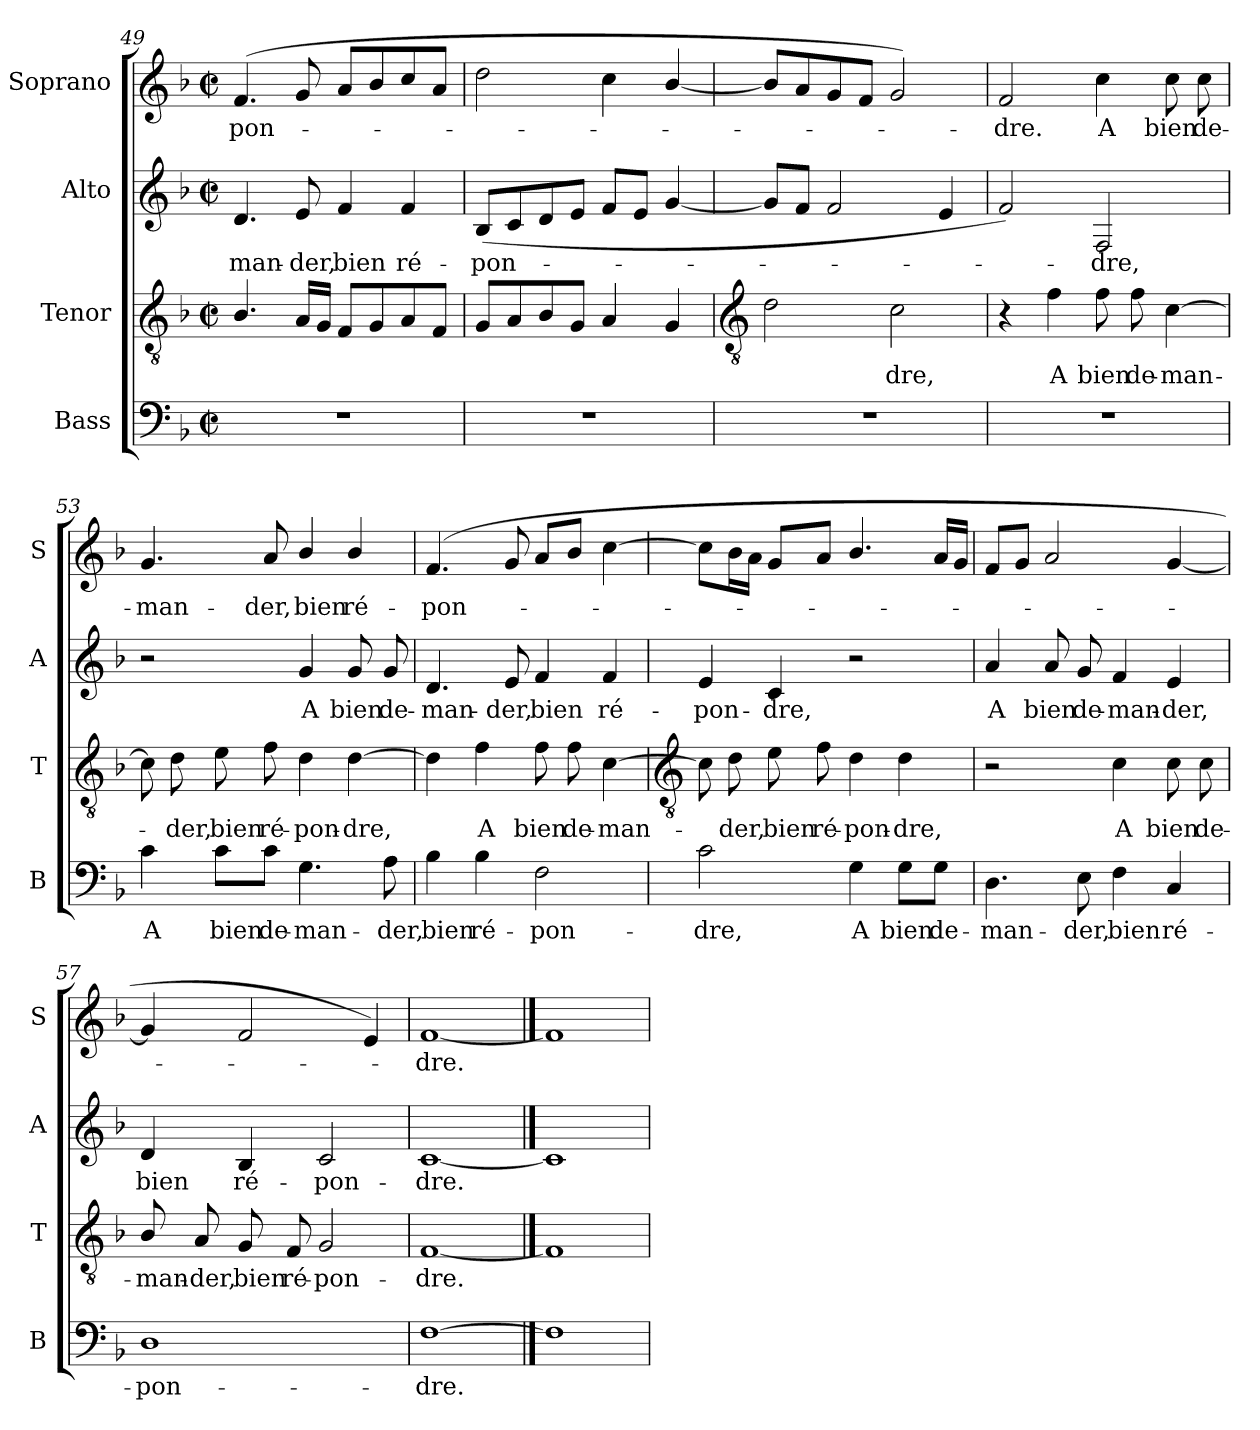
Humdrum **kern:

**kern	**text	**kern	**text	**kern	**text	**kern	**text
*part4	*part4	*part3	*part3	*part2	*part2	*part1	*part1
*staff4	*staff4	*staff3	*staff3	*staff2	*staff2	*staff1	*staff1
*I"Bass	*	*I"Tenor	*	*I"Alto	*	*I"Soprano	*
*I'B	*	*I'T	*	*I'A	*	*I'S	*
*clefF4	*	*clefGv2	*	*clefG2	*	*clefG2	*
*k[b-]	*	*k[b-]	*	*k[b-]	*	*k[b-]	*
*F:	*	*F:	*	*F:	*	*F:	*
*M2/2	*	*M2/2	*	*M2/2	*	*M2/2	*
*met(c|)	*	*met(c|)	*	*met(c|)	*	*met(c|)	*
=49	=49	=49	=49	=49	=49	=49	=49
!	!	!	!	!	!LO:LY:b	!	!LO:LY:b
1r	.	4.B-/	.	4.d	-man-	(<4.f	-pon-
!	!	!	!	!	!LO:LY:b	!	!
.	.	16ALL	.	8e	-der,	8g	.
.	.	16GJJ	.	.	.	.	.
!	!	!	!	!	!LO:LY:b	!	!
.	.	8FL	.	4f	bien	8a/L	.
.	.	8G	.	.	.	8b-/	.
!	!	!	!	!	!LO:LY:b	!	!
.	.	8A	.	4f	ré-	8cc/	.
.	.	8FJ	.	.	.	8aJ	.
=50	=50	=50	=50	=50	=50	=50	=50
!	!	!	!	!	!LO:LY:b	!	!
1r	.	8GL	.	(<8B-L	-pon-	2dd	.
.	.	8A	.	8c	.	.	.
.	.	8B-	.	8d	.	.	.
.	.	8GJ	.	8eJ	.	.	.
.	.	4A	.	8fL	.	4cc	.
.	.	.	.	8eJ	.	.	.
.	.	4G	.	[4g	.	[4b-/	.
!!LO:LB:g=z
=51	=51	=51	=51	=51	=51	=51	=51
*	*	*clefGv2	*	*	*	*	*
1r	.	2d	.	8gL]	.	8b-L]	.
.	.	.	.	8fJ	.	8a	.
.	.	.	.	2f	.	8g	.
.	.	.	.	.	.	8fJ	.
!	!	!	!LO:LY:b	!	!	!	!
.	.	2c	dre,	.	.	2g)	.
.	.	.	.	4e	.	.	.
=52	=52	=52	=52	=52	=52	=52	=52
!	!	!	!	!	!	!	!LO:LY:b
1r	.	4r	.	2f)	.	2f	dre.
!	!	!	!LO:LY:b	!	!	!	!
.	.	4f	A	.	.	.	.
!	!	!	!LO:LY:b	!	!LO:LY:b	!	!LO:LY:b
.	.	8f	bien	2F	dre,	4cc	A
!	!	!	!LO:LY:b	!	!	!	!
.	.	8f	de--	.	.	.	.
!	!	!	!LO:LY:b	!	!	!	!LO:LY:b
.	.	[4c	-man-	.	.	8cc	bien
!	!	!	!	!	!	!	!LO:LY:b
.	.	.	.	.	.	8cc	de-
=53	=53	=53	=53	=53	=53	=53	=53
!	!LO:LY:b	!	!	!	!	!	!LO:LY:b
4c	A	8c]	.	2r	.	4.g	-man-
!	!	!	!LO:LY:b	!	!	!	!
.	.	8d	der,	.	.	.	.
!	!LO:LY:b	!	!LO:LY:b	!	!	!	!
8c\L	bien	8e	bien	.	.	.	.
!	!LO:LY:b	!	!LO:LY:b	!	!	!	!LO:LY:b
8c\J	de-	8f	ré-	.	.	8a	-der,
!	!LO:LY:b	!	!LO:LY:b	!	!LO:LY:b	!	!LO:LY:b
4.G	-man-	4d	-pon-	4g	A	4b-/	bien
!	!	!	!LO:LY:b	!	!LO:LY:b	!	!LO:LY:b
.	.	[4d	-dre,	8g	bien	4b-/	ré-
!	!LO:LY:b	!	!	!	!LO:LY:b	!	!
8A	-der,	.	.	8g	de-	.	.
=54	=54	=54	=54	=54	=54	=54	=54
!	!LO:LY:b	!	!	!	!LO:LY:b	!	!LO:LY:b
4B-	bien	4d]	.	4.d	-man-	(>4.f	-pon-
!	!LO:LY:b	!	!LO:LY:b	!	!	!	!
4B-	ré-	4f	A	.	.	.	.
!	!	!	!	!	!LO:LY:b	!	!
.	.	.	.	8e	-der,	8g	.
!	!LO:LY:b	!	!LO:LY:b	!	!LO:LY:b	!	!
2F	-pon-	8f	bien	4f	bien	8aL	.
!	!	!	!LO:LY:b	!	!	!	!
.	.	8f	de-	.	.	8b-J	.
!	!	!	!LO:LY:b	!	!LO:LY:b	!	!
.	.	[4c	-man-	4f	ré-	[4cc	.
!!LO:LB:g=z
=55	=55	=55	=55	=55	=55	=55	=55
*	*	*clefGv2	*	*	*	*	*
!	!LO:LY:b	!	!	!	!LO:LY:b	!	!
2c	-dre,	8c]	.	4e	-pon-	8ccL]	.
!	!	!	!LO:LY:b	!	!	!	!
.	.	8d	der,	.	.	16b-L	.
.	.	.	.	.	.	16aJJ	.
!	!	!	!LO:LY:b	!	!LO:LY:b	!	!
.	.	8e	bien	4c	-dre,	8gL	.
!	!	!	!LO:LY:b	!	!	!	!
.	.	8f	ré-	.	.	8aJ	.
!	!LO:LY:b	!	!LO:LY:b	!	!	!	!
4G	A	4d	-pon-	2r	.	4.b-/	.
!	!LO:LY:b	!	!LO:LY:b	!	!	!	!
8G\L	bien	4d	-dre,	.	.	.	.
!	!LO:LY:b	!	!	!	!	!	!
8G\J	de-	.	.	.	.	16aLL	.
.	.	.	.	.	.	16gJJ	.
=56	=56	=56	=56	=56	=56	=56	=56
!	!LO:LY:b	!	!	!	!LO:LY:b	!	!
4.D	-man-	2r	.	4a	A	8fL	.
.	.	.	.	.	.	8gJ	.
!	!	!	!	!	!LO:LY:b	!	!
.	.	.	.	8a	bien	2a	.
!	!LO:LY:b	!	!	!	!LO:LY:b	!	!
8E	-der,	.	.	8g	de-	.	.
!	!LO:LY:b	!	!LO:LY:b	!	!LO:LY:b	!	!
4F	bien	4c	A	4f	-man-	.	.
!	!LO:LY:b	!	!LO:LY:b	!	!LO:LY:b	!	!
4C	ré-	8c	bien	4e	-der,	[4g	.
!	!	!	!LO:LY:b	!	!	!	!
.	.	8c	de-	.	.	.	.
=57	=57	=57	=57	=57	=57	=57	=57
!	!LO:LY:b	!	!LO:LY:b	!	!LO:LY:b	!	!
1D	-pon-	8B-/	-man-	4d	bien	4g]	.
!	!	!	!LO:LY:b	!	!	!	!
.	.	8A	-der,	.	.	.	.
!	!	!	!LO:LY:b	!	!LO:LY:b	!	!
.	.	8G	bien	4B-	ré-	2f	.
!	!	!	!LO:LY:b	!	!	!	!
.	.	8F	ré-	.	.	.	.
!	!	!	!LO:LY:b	!	!LO:LY:b	!	!
.	.	2G	-pon-	2c	-pon-	.	.
.	.	.	.	.	.	4e)	.
=58	=58	=58	=58	=58	=58	=58	=58
!	!LO:LY:b	!	!LO:LY:b	!	!LO:LY:b	!	!LO:LY:b
[1F	-dre.	[1F	-dre.	[1c	-dre.	[1f	dre.
==59	==59	==59	==59	==59	==59	==59	==59
1F]	.	1F]	.	1c]	.	1f]	.
=	=	=	=	=	=	=	=
*-	*-	*-	*-	*-	*-	*-	*-
